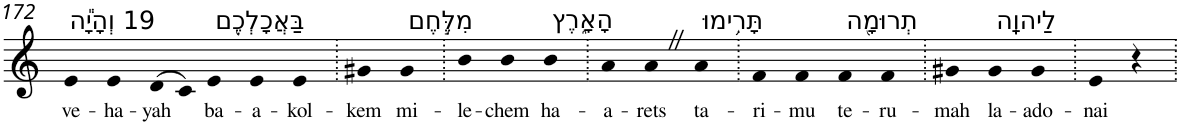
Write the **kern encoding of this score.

**kern	**text
*part1	*part1
*staff1	*staff1
*I"Piano	*
*I'Pno	*
!!LO:PB:g=z
*clefG2	*
*k[]	*
=172	=172
!LO:TX:a:t=19 וְהָיָ֕ה	!
!	!LO:LY:b
4e	ve-
!	!LO:LY:b
4e	-ha-
!	!LO:LY:b
(>8d	-yah
8c)	.
!LO:TX:a:t=בַּאֲכָלְכֶ֖ם	!
!	!LO:LY:b
4e	ba-
!	!LO:LY:b
4e	-a-
!	!LO:LY:b
4e	-kol-
=173.	=173.
!	!LO:LY:b
4g#X	-kem
!LO:TX:a:t=מִלֶּ֣חֶם	!
!	!LO:LY:b
4g#	mi-
=174.	=174.
!	!LO:LY:b
4b	-le-
!	!LO:LY:b
4b	-chem
!LO:TX:a:t=הָאָ֑רֶץ	!
!	!LO:LY:b
4b	ha-
=175.	=175.
!	!LO:LY:b
4a	-a-
!	!LO:LY:b
4aZ	-rets
!LO:TX:a:t=תָּרִ֥ימוּ	!
!	!LO:LY:b
4a	ta-
=176.	=176.
!	!LO:LY:b
4f	-ri-
!	!LO:LY:b
4f	-mu
!LO:TX:a:t=תְרוּמָ֖ה	!
!	!LO:LY:b
4f	te-
!	!LO:LY:b
4f	-ru-
=177.	=177.
!	!LO:LY:b
4g#X	-mah
!LO:TX:a:t=לַיהוָֽה	!
!	!LO:LY:b
4g#	la-
!	!LO:LY:b
4g#	-ado-
=178.	=178.
!	!LO:LY:b
4e	-nai
4r	.
=.	=.
*-	*-
